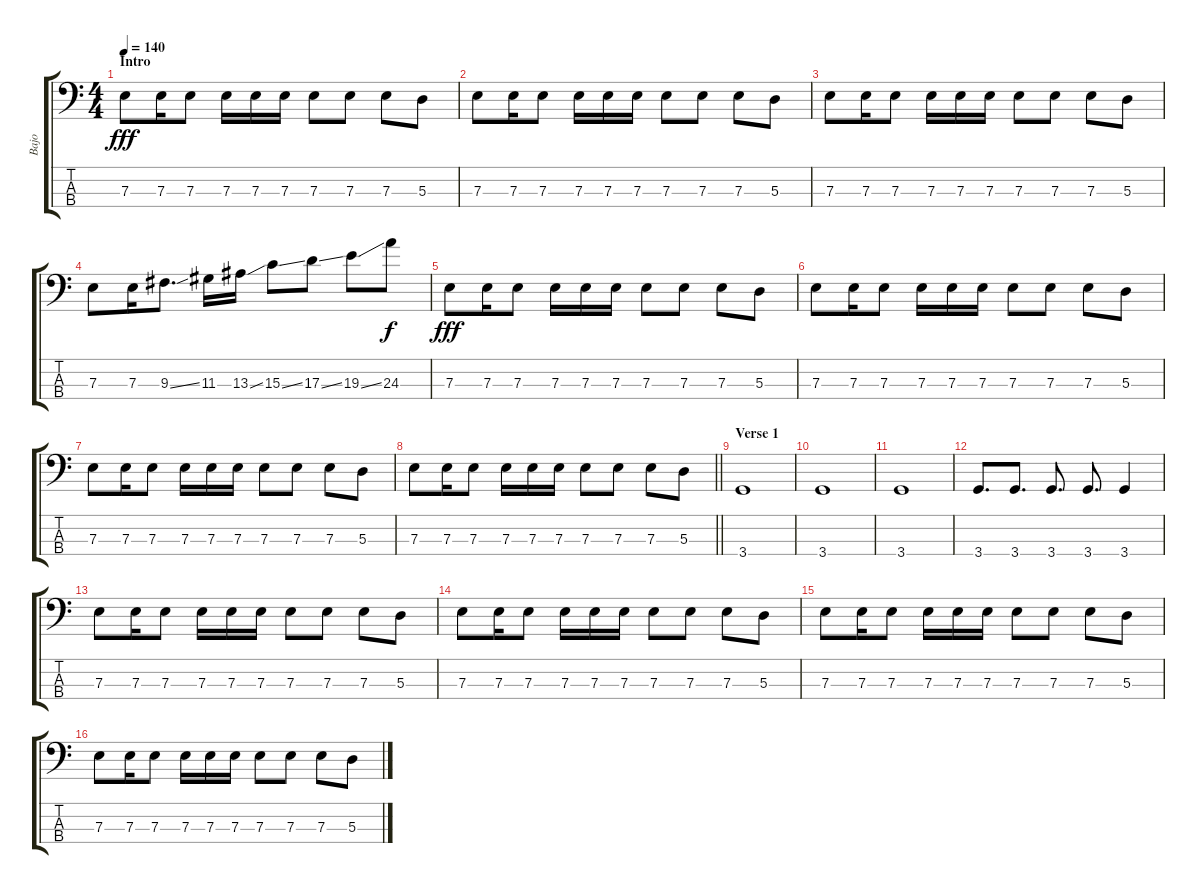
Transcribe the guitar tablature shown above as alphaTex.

\track ("Bajo" "Bajo") {instrument distortionguitar}
\staff {score tabs}
\tuning (G2 D2 A1 E1) {hide}
\ts (4 4)
\section ("" "Intro")
\tempo 140
\clef f4
\ks c
7.3.8{dy fff instrument distortionguitar} 7.3.16 7.3.8 7.3.16 7.3.16 7.3.16 7.3.8 7.3.8 7.3.8 5.3.8 |
7.3.8 7.3.16 7.3.8 7.3.16 7.3.16 7.3.16 7.3.8 7.3.8 7.3.8 5.3.8 |
7.3.8 7.3.16 7.3.8 7.3.16 7.3.16 7.3.16 7.3.8 7.3.8 7.3.8 5.3.8 |
7.3.8 7.3.16 9.3{ss}.8{d} 11.3.16 13.3{ss}.16 15.3{ss}.8 17.3{ss}.8 19.3{ss}.8 24.3.8{dy f} |
7.3.8{dy fff} 7.3.16 7.3.8 7.3.16 7.3.16 7.3.16 7.3.8 7.3.8 7.3.8 5.3.8 |
7.3.8 7.3.16 7.3.8 7.3.16 7.3.16 7.3.16 7.3.8 7.3.8 7.3.8 5.3.8 |
7.3.8 7.3.16 7.3.8 7.3.16 7.3.16 7.3.16 7.3.8 7.3.8 7.3.8 5.3.8 |
\barLineRight lightlight
7.3.8 7.3.16 7.3.8 7.3.16 7.3.16 7.3.16 7.3.8 7.3.8 7.3.8 5.3.8 |
\section ("" "Verse 1")
3.4.1 |
3.4.1 |
3.4.1 |
3.4.8{d} 3.4.8{d} 3.4.8{d} 3.4.8{d} 3.4.4 |
7.3.8 7.3.16 7.3.8 7.3.16 7.3.16 7.3.16 7.3.8 7.3.8 7.3.8 5.3.8 |
7.3.8 7.3.16 7.3.8 7.3.16 7.3.16 7.3.16 7.3.8 7.3.8 7.3.8 5.3.8 |
7.3.8 7.3.16 7.3.8 7.3.16 7.3.16 7.3.16 7.3.8 7.3.8 7.3.8 5.3.8 |
7.3.8 7.3.16 7.3.8 7.3.16 7.3.16 7.3.16 7.3.8 7.3.8 7.3.8 5.3.8
